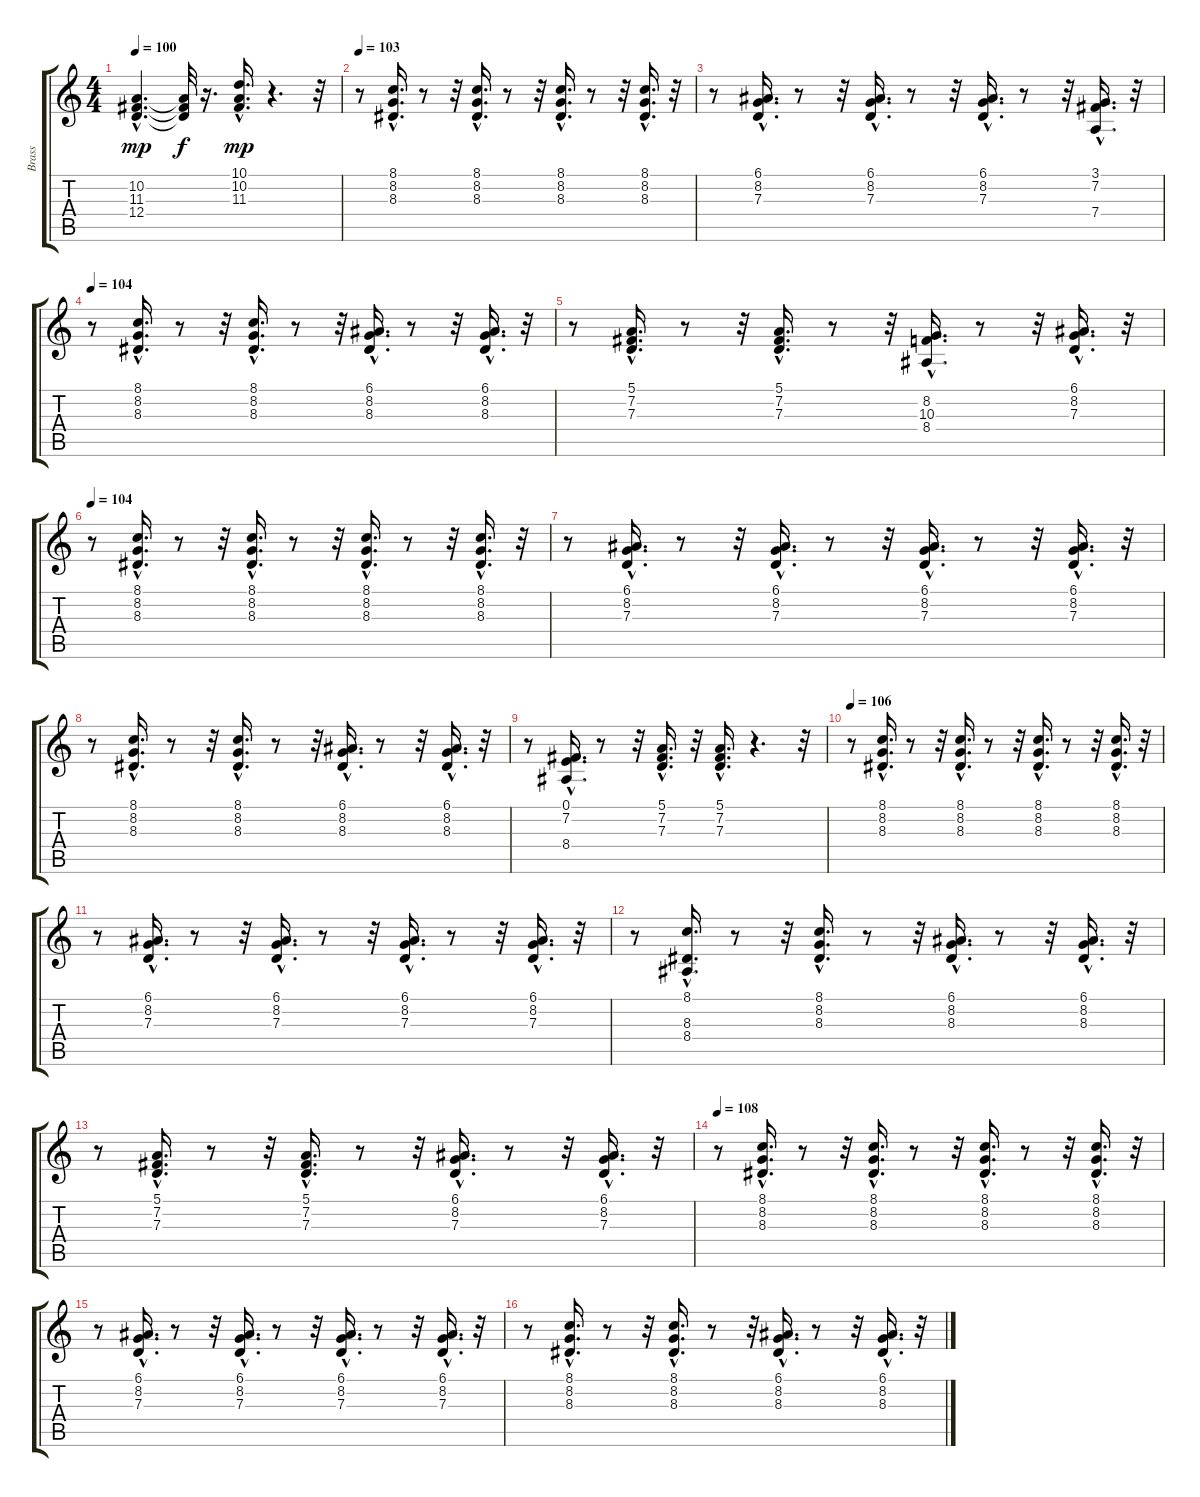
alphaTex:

\track ("Brass" "Brass") {instrument brasssection}
\staff {score tabs}
\tuning (E4 B3 G3 D3 A2 E2) {hide}
\ts (4 4)
\tempo 100
\clef g2
\ks c
(10.2{hac} 11.3{hac} 12.4{hac}).4{d dy mp} (10.2{t} 11.3{t} 12.4{t}).32{dy f} r.16{d} (10.1{hac} 10.2{hac} 11.3{hac}).16{d dy mp} r.4{d} r.32 |
\tempo 103
r.8 (8.1{hac} 8.2{hac} 8.3{hac}).16{d} r.8 r.32 (8.1{hac} 8.2{hac} 8.3{hac}).16{d} r.8 r.32 (8.1{hac} 8.2{hac} 8.3{hac}).16{d} r.8 r.32 (8.1{hac} 8.2{hac} 8.3{hac}).16{d} r.32 |
r.8 (6.1{hac} 8.2{hac} 7.3{hac}).16{d} r.8 r.32 (6.1{hac} 8.2{hac} 7.3{hac}).16{d} r.8 r.32 (6.1{hac} 8.2{hac} 7.3{hac}).16{d} r.8 r.32 (3.1{hac} 7.2{hac} 7.4{hac}).16{d} r.32 |
\tempo 104
r.8 (8.1{hac} 8.2{hac} 8.3{hac}).16{d} r.8 r.32 (8.1{hac} 8.2{hac} 8.3{hac}).16{d} r.8 r.32 (6.1{hac} 8.2{hac} 8.3{hac}).16{d} r.8 r.32 (6.1{hac} 8.2{hac} 8.3{hac}).16{d} r.32 |
r.8 (5.1{hac} 7.2{hac} 7.3{hac}).16{d} r.8 r.32 (5.1{hac} 7.2{hac} 7.3{hac}).16{d} r.8 r.32 (8.2{hac} 10.3{hac} 8.4{hac}).16{d} r.8 r.32 (6.1{hac} 8.2{hac} 7.3{hac}).16{d} r.32 |
\tempo 104
r.8 (8.1{hac} 8.2{hac} 8.3{hac}).16{d} r.8 r.32 (8.1{hac} 8.2{hac} 8.3{hac}).16{d} r.8 r.32 (8.1{hac} 8.2{hac} 8.3{hac}).16{d} r.8 r.32 (8.1{hac} 8.2{hac} 8.3{hac}).16{d} r.32 |
r.8 (6.1{hac} 8.2{hac} 7.3{hac}).16{d} r.8 r.32 (6.1{hac} 8.2{hac} 7.3{hac}).16{d} r.8 r.32 (6.1{hac} 8.2{hac} 7.3{hac}).16{d} r.8 r.32 (6.1{hac} 8.2{hac} 7.3{hac}).16{d} r.32 |
r.8 (8.1{hac} 8.2{hac} 8.3{hac}).16{d} r.8 r.32 (8.1{hac} 8.2{hac} 8.3{hac}).16{d} r.8 r.32 (6.1{hac} 8.2{hac} 8.3{hac}).16{d} r.8 r.32 (6.1{hac} 8.2{hac} 8.3{hac}).16{d} r.32 |
r.8 (0.1{hac} 7.2{hac} 8.4{hac}).16{d} r.8 r.32 (5.1{hac} 7.2{hac} 7.3{hac}).16{d} r.32 (5.1{hac} 7.2{hac} 7.3{hac}).16{d} r.4{d} r.32 |
\tempo 106
r.8 (8.1{hac} 8.2{hac} 8.3{hac}).16{d} r.8 r.32 (8.1{hac} 8.2{hac} 8.3{hac}).16{d} r.8 r.32 (8.1{hac} 8.2{hac} 8.3{hac}).16{d} r.8 r.32 (8.1{hac} 8.2{hac} 8.3{hac}).16{d} r.32 |
r.8 (6.1{hac} 8.2{hac} 7.3{hac}).16{d} r.8 r.32 (6.1{hac} 8.2{hac} 7.3{hac}).16{d} r.8 r.32 (6.1{hac} 8.2{hac} 7.3{hac}).16{d} r.8 r.32 (6.1{hac} 8.2{hac} 7.3{hac}).16{d} r.32 |
r.8 (8.1{hac} 8.3{hac} 8.4{hac}).16{d} r.8 r.32 (8.1{hac} 8.2{hac} 8.3{hac}).16{d} r.8 r.32 (6.1{hac} 8.2{hac} 8.3{hac}).16{d} r.8 r.32 (6.1{hac} 8.2{hac} 8.3{hac}).16{d} r.32 |
r.8 (5.1{hac} 7.2{hac} 7.3{hac}).16{d} r.8 r.32 (5.1{hac} 7.2{hac} 7.3{hac}).16{d} r.8 r.32 (6.1{hac} 8.2{hac} 7.3{hac}).16{d} r.8 r.32 (6.1{hac} 8.2{hac} 7.3{hac}).16{d} r.32 |
\tempo 108
r.8 (8.1{hac} 8.2{hac} 8.3{hac}).16{d} r.8 r.32 (8.1{hac} 8.2{hac} 8.3{hac}).16{d} r.8 r.32 (8.1{hac} 8.2{hac} 8.3{hac}).16{d} r.8 r.32 (8.1{hac} 8.2{hac} 8.3{hac}).16{d} r.32 |
r.8 (6.1{hac} 8.2{hac} 7.3{hac}).16{d} r.8 r.32 (6.1{hac} 8.2{hac} 7.3{hac}).16{d} r.8 r.32 (6.1{hac} 8.2{hac} 7.3{hac}).16{d} r.8 r.32 (6.1{hac} 8.2{hac} 7.3{hac}).16{d} r.32 |
r.8 (8.1{hac} 8.2{hac} 8.3{hac}).16{d} r.8 r.32 (8.1{hac} 8.2{hac} 8.3{hac}).16{d} r.8 r.32 (6.1{hac} 8.2{hac} 8.3{hac}).16{d} r.8 r.32 (6.1{hac} 8.2{hac} 8.3{hac}).16{d} r.32
